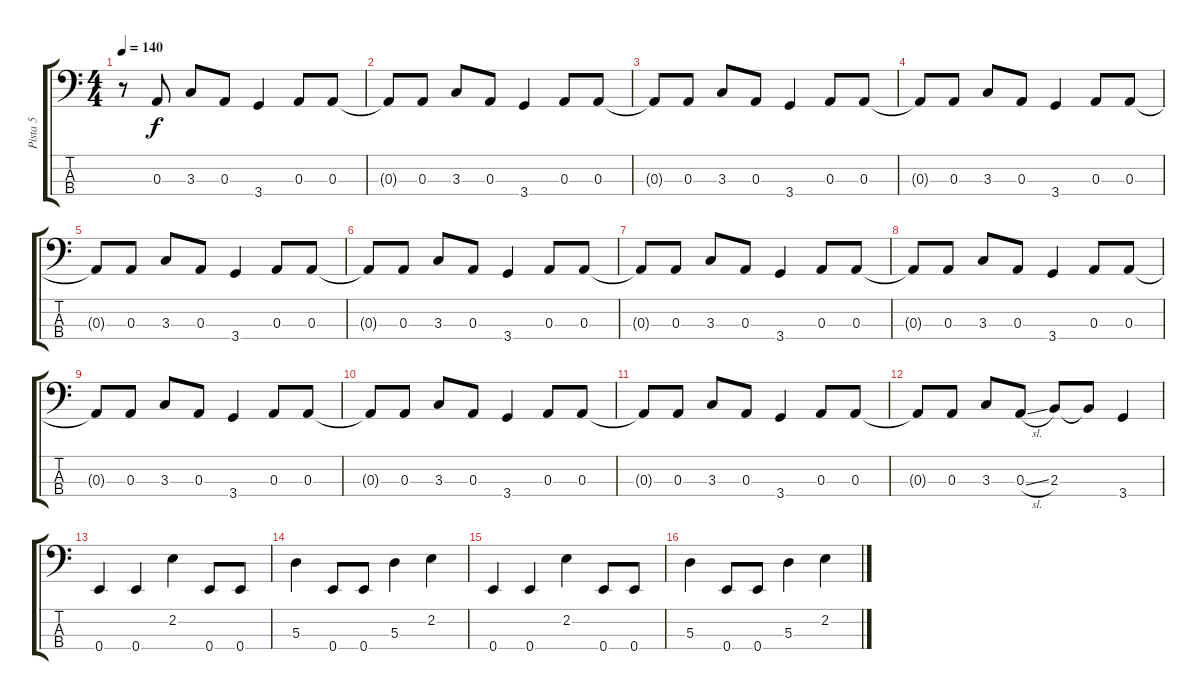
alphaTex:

\track ("Pista 5" "Pista 5") {instrument electricbassfinger}
\staff {score tabs}
\tuning (G2 D2 A1 E1) {hide}
\ts (4 4)
\tempo 140
\clef f4
\ks c
r.8{dy f} 0.3.8 3.3.8 0.3.8 3.4.4 0.3.8 0.3.8 |
0.3{t}.8 0.3.8 3.3.8 0.3.8 3.4.4 0.3.8 0.3.8 |
0.3{t}.8 0.3.8 3.3.8 0.3.8 3.4.4 0.3.8 0.3.8 |
0.3{t}.8 0.3.8 3.3.8 0.3.8 3.4.4 0.3.8 0.3.8 |
0.3{t}.8 0.3.8 3.3.8 0.3.8 3.4.4 0.3.8 0.3.8 |
0.3{t}.8 0.3.8 3.3.8 0.3.8 3.4.4 0.3.8 0.3.8 |
0.3{t}.8 0.3.8 3.3.8 0.3.8 3.4.4 0.3.8 0.3.8 |
0.3{t}.8 0.3.8 3.3.8 0.3.8 3.4.4 0.3.8 0.3.8 |
0.3{t}.8 0.3.8 3.3.8 0.3.8 3.4.4 0.3.8 0.3.8 |
0.3{t}.8 0.3.8 3.3.8 0.3.8 3.4.4 0.3.8 0.3.8 |
0.3{t}.8 0.3.8 3.3.8 0.3.8 3.4.4 0.3.8 0.3.8 |
0.3{t}.8 0.3.8 3.3.8 0.3{sl}.8 2.3.8 2.3{t}.8 3.4.4 |
0.4.4 0.4.4 2.2.4 0.4.8 0.4.8 |
5.3.4 0.4.8 0.4.8 5.3.4 2.2.4 |
0.4.4 0.4.4 2.2.4 0.4.8 0.4.8 |
5.3.4 0.4.8 0.4.8 5.3.4 2.2.4
